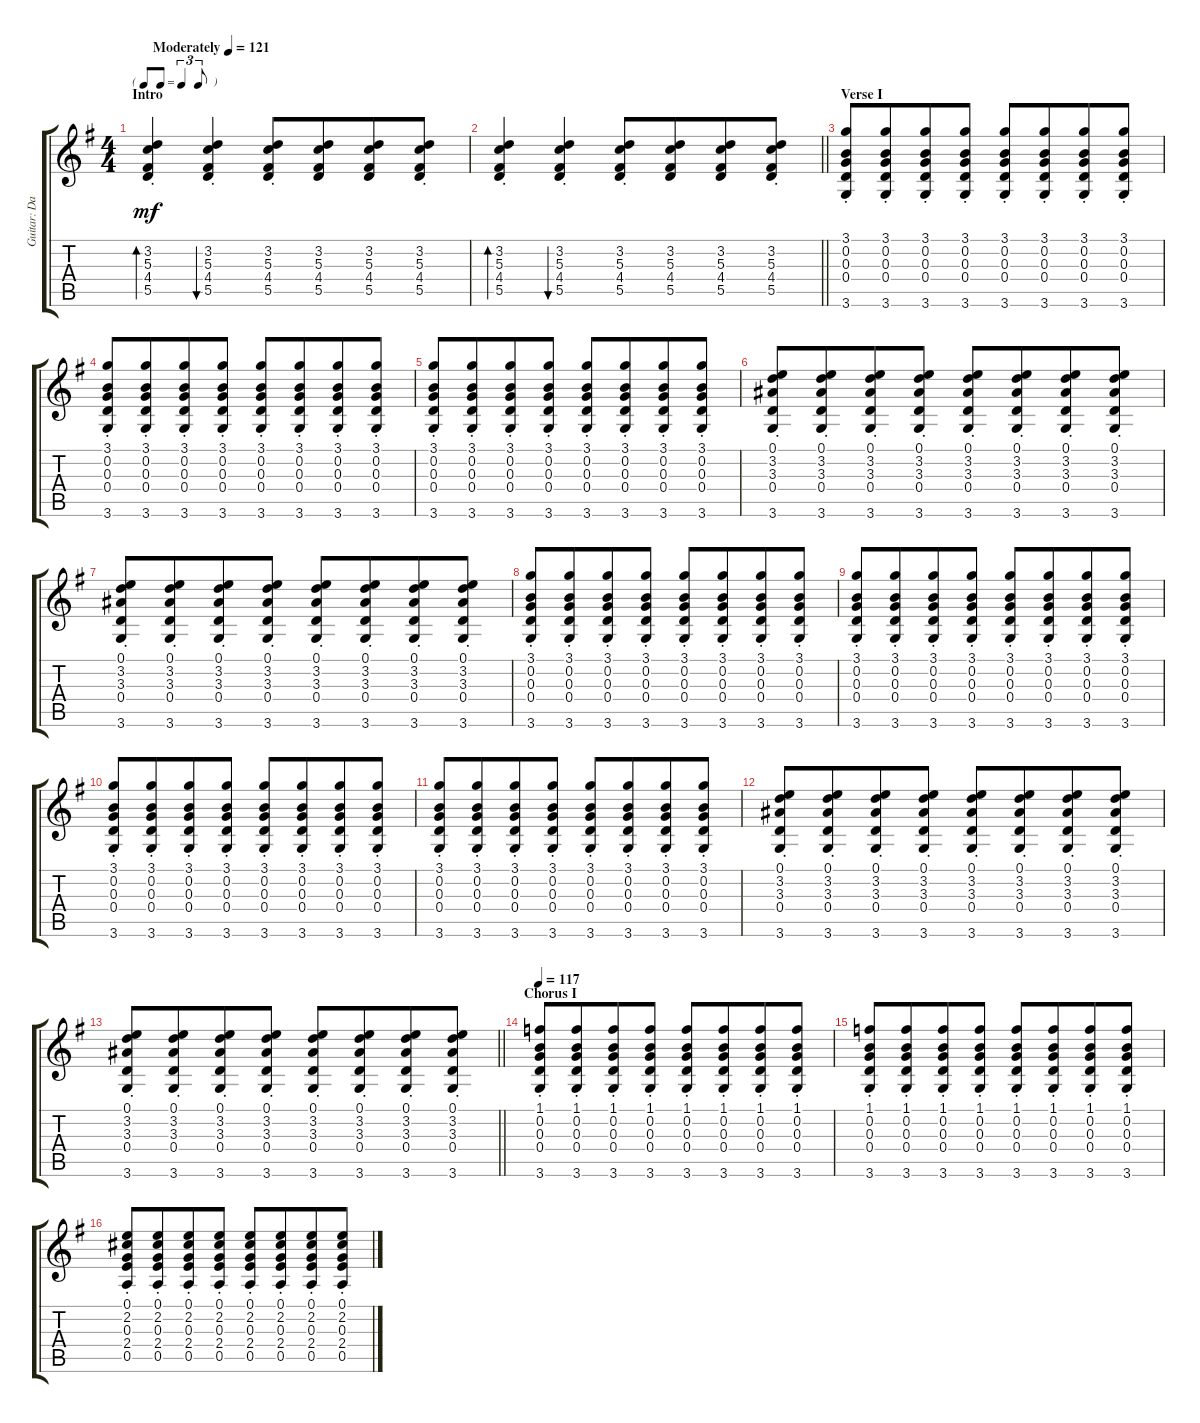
\track ("Guitar: David" "Guitar: Da") {instrument electricguitarjazz}
\staff {score tabs}
\tuning (E4 B3 G3 D3 A2 E2) {hide}
\ts (4 4)
\tf triplet8th
\section ("" "Intro")
\tempo (121 "Moderately")
\tempo 115
\tempo (121 "Moderately")
\clef g2
\ks g
(3.2{st} 5.3{st} 4.4{st} 5.5).4{bd 60 dy mf instrument electricguitarjazz} (3.2{st} 5.3{st} 4.4{st} 5.5).4{bu 60} (3.2{st} 5.3{st} 4.4{st} 5.5).8 (3.2 5.3 4.4 5.5).8{beam merge} (3.2 5.3 4.4 5.5).8 (3.2{st} 5.3{st} 4.4{st} 5.5).8 |
\barLineRight lightlight
(3.2{st} 5.3{st} 4.4{st} 5.5).4{bd 60} (3.2{st} 5.3{st} 4.4{st} 5.5).4{bu 60} (3.2{st} 5.3{st} 4.4{st} 5.5).8 (3.2 5.3 4.4 5.5).8{beam merge} (3.2 5.3 4.4 5.5).8 (3.2{st} 5.3{st} 4.4{st} 5.5).8 |
\section ("" "Verse I")
(3.1{st} 0.2{st} 0.3{st} 0.4{st} 3.6{st}).8 (3.1{st} 0.2{st} 0.3{st} 0.4{st} 3.6{st}).8{beam merge} (3.1{st} 0.2{st} 0.3{st} 0.4{st} 3.6{st}).8 (3.1{st} 0.2{st} 0.3{st} 0.4{st} 3.6{st}).8 (3.1{st} 0.2{st} 0.3{st} 0.4{st} 3.6{st}).8 (3.1{st} 0.2{st} 0.3{st} 0.4{st} 3.6{st}).8{beam merge} (3.1{st} 0.2{st} 0.3{st} 0.4{st} 3.6{st}).8 (3.1{st} 0.2{st} 0.3{st} 0.4{st} 3.6{st}).8 |
(3.1{st} 0.2{st} 0.3{st} 0.4{st} 3.6{st}).8 (3.1{st} 0.2{st} 0.3{st} 0.4{st} 3.6{st}).8{beam merge} (3.1{st} 0.2{st} 0.3{st} 0.4{st} 3.6{st}).8 (3.1{st} 0.2{st} 0.3{st} 0.4{st} 3.6{st}).8 (3.1{st} 0.2{st} 0.3{st} 0.4{st} 3.6{st}).8 (3.1{st} 0.2{st} 0.3{st} 0.4{st} 3.6{st}).8{beam merge} (3.1{st} 0.2{st} 0.3{st} 0.4{st} 3.6{st}).8 (3.1{st} 0.2{st} 0.3{st} 0.4{st} 3.6{st}).8 |
(3.1{st} 0.2{st} 0.3{st} 0.4{st} 3.6{st}).8 (3.1{st} 0.2{st} 0.3{st} 0.4{st} 3.6{st}).8{beam merge} (3.1{st} 0.2{st} 0.3{st} 0.4{st} 3.6{st}).8 (3.1{st} 0.2{st} 0.3{st} 0.4{st} 3.6{st}).8 (3.1{st} 0.2{st} 0.3{st} 0.4{st} 3.6{st}).8 (3.1{st} 0.2{st} 0.3{st} 0.4{st} 3.6{st}).8{beam merge} (3.1{st} 0.2{st} 0.3{st} 0.4{st} 3.6{st}).8 (3.1{st} 0.2{st} 0.3{st} 0.4{st} 3.6{st}).8 |
(0.1 3.2 3.3 0.4 3.6{st}).8 (0.1 3.2 3.3 0.4 3.6{st}).8{beam merge} (0.1 3.2 3.3 0.4 3.6{st}).8 (0.1 3.2 3.3 0.4 3.6{st}).8 (0.1 3.2 3.3 0.4 3.6{st}).8 (0.1 3.2 3.3 0.4 3.6{st}).8{beam merge} (0.1 3.2 3.3 0.4 3.6{st}).8 (0.1 3.2 3.3 0.4 3.6{st}).8 |
(0.1 3.2 3.3 0.4 3.6{st}).8 (0.1 3.2 3.3 0.4 3.6{st}).8{beam merge} (0.1 3.2 3.3 0.4 3.6{st}).8 (0.1 3.2 3.3 0.4 3.6{st}).8 (0.1 3.2 3.3 0.4 3.6{st}).8 (0.1 3.2 3.3 0.4 3.6{st}).8{beam merge} (0.1 3.2 3.3 0.4 3.6{st}).8 (0.1 3.2 3.3 0.4 3.6{st}).8 |
(3.1{st} 0.2{st} 0.3{st} 0.4{st} 3.6{st}).8 (3.1{st} 0.2{st} 0.3{st} 0.4{st} 3.6{st}).8{beam merge} (3.1{st} 0.2{st} 0.3{st} 0.4{st} 3.6{st}).8 (3.1{st} 0.2{st} 0.3{st} 0.4{st} 3.6{st}).8 (3.1{st} 0.2{st} 0.3{st} 0.4{st} 3.6{st}).8 (3.1{st} 0.2{st} 0.3{st} 0.4{st} 3.6{st}).8{beam merge} (3.1{st} 0.2{st} 0.3{st} 0.4{st} 3.6{st}).8 (3.1{st} 0.2{st} 0.3{st} 0.4{st} 3.6{st}).8 |
(3.1{st} 0.2{st} 0.3{st} 0.4{st} 3.6{st}).8 (3.1{st} 0.2{st} 0.3{st} 0.4{st} 3.6{st}).8{beam merge} (3.1{st} 0.2{st} 0.3{st} 0.4{st} 3.6{st}).8 (3.1{st} 0.2{st} 0.3{st} 0.4{st} 3.6{st}).8 (3.1{st} 0.2{st} 0.3{st} 0.4{st} 3.6{st}).8 (3.1{st} 0.2{st} 0.3{st} 0.4{st} 3.6{st}).8{beam merge} (3.1{st} 0.2{st} 0.3{st} 0.4{st} 3.6{st}).8 (3.1{st} 0.2{st} 0.3{st} 0.4{st} 3.6{st}).8 |
(3.1{st} 0.2{st} 0.3{st} 0.4{st} 3.6{st}).8 (3.1{st} 0.2{st} 0.3{st} 0.4{st} 3.6{st}).8{beam merge} (3.1{st} 0.2{st} 0.3{st} 0.4{st} 3.6{st}).8 (3.1{st} 0.2{st} 0.3{st} 0.4{st} 3.6{st}).8 (3.1{st} 0.2{st} 0.3{st} 0.4{st} 3.6{st}).8 (3.1{st} 0.2{st} 0.3{st} 0.4{st} 3.6{st}).8{beam merge} (3.1{st} 0.2{st} 0.3{st} 0.4{st} 3.6{st}).8 (3.1{st} 0.2{st} 0.3{st} 0.4{st} 3.6{st}).8 |
(3.1{st} 0.2{st} 0.3{st} 0.4{st} 3.6{st}).8 (3.1{st} 0.2{st} 0.3{st} 0.4{st} 3.6{st}).8{beam merge} (3.1{st} 0.2{st} 0.3{st} 0.4{st} 3.6{st}).8 (3.1{st} 0.2{st} 0.3{st} 0.4{st} 3.6{st}).8 (3.1{st} 0.2{st} 0.3{st} 0.4{st} 3.6{st}).8 (3.1{st} 0.2{st} 0.3{st} 0.4{st} 3.6{st}).8{beam merge} (3.1{st} 0.2{st} 0.3{st} 0.4{st} 3.6{st}).8 (3.1{st} 0.2{st} 0.3{st} 0.4{st} 3.6{st}).8 |
(0.1 3.2 3.3 0.4 3.6{st}).8 (0.1 3.2 3.3 0.4 3.6{st}).8{beam merge} (0.1 3.2 3.3 0.4 3.6{st}).8 (0.1 3.2 3.3 0.4 3.6{st}).8 (0.1 3.2 3.3 0.4 3.6{st}).8 (0.1 3.2 3.3 0.4 3.6{st}).8{beam merge} (0.1 3.2 3.3 0.4 3.6{st}).8 (0.1 3.2 3.3 0.4 3.6{st}).8 |
\barLineRight lightlight
(0.1 3.2 3.3 0.4 3.6{st}).8 (0.1 3.2 3.3 0.4 3.6{st}).8{beam merge} (0.1 3.2 3.3 0.4 3.6{st}).8 (0.1 3.2 3.3 0.4 3.6{st}).8 (0.1 3.2 3.3 0.4 3.6{st}).8 (0.1 3.2 3.3 0.4 3.6{st}).8{beam merge} (0.1 3.2 3.3 0.4 3.6{st}).8 (0.1 3.2 3.3 0.4 3.6{st}).8 |
\section ("" "Chorus I")
\tempo 117
(1.1{st} 0.2{st} 0.3{st} 0.4{st} 3.6{st}).8 (1.1{st} 0.2{st} 0.3{st} 0.4{st} 3.6{st}).8{beam merge} (1.1{st} 0.2{st} 0.3{st} 0.4{st} 3.6{st}).8 (1.1{st} 0.2{st} 0.3{st} 0.4{st} 3.6{st}).8 (1.1{st} 0.2{st} 0.3{st} 0.4{st} 3.6{st}).8 (1.1{st} 0.2{st} 0.3{st} 0.4{st} 3.6{st}).8{beam merge} (1.1{st} 0.2{st} 0.3{st} 0.4{st} 3.6{st}).8 (1.1{st} 0.2{st} 0.3{st} 0.4{st} 3.6{st}).8 |
(1.1{st} 0.2{st} 0.3{st} 0.4{st} 3.6{st}).8 (1.1{st} 0.2{st} 0.3{st} 0.4{st} 3.6{st}).8{beam merge} (1.1{st} 0.2{st} 0.3{st} 0.4{st} 3.6{st}).8 (1.1{st} 0.2{st} 0.3{st} 0.4{st} 3.6{st}).8 (1.1{st} 0.2{st} 0.3{st} 0.4{st} 3.6{st}).8 (1.1{st} 0.2{st} 0.3{st} 0.4{st} 3.6{st}).8{beam merge} (1.1{st} 0.2{st} 0.3{st} 0.4{st} 3.6{st}).8 (1.1{st} 0.2{st} 0.3{st} 0.4{st} 3.6{st}).8 |
(0.1{st} 2.2{st} 0.3{st} 2.4{st} 0.5{st}).8 (0.1{st} 2.2{st} 0.3{st} 2.4{st} 0.5{st}).8{beam merge} (0.1{st} 2.2{st} 0.3{st} 2.4{st} 0.5{st}).8 (0.1{st} 2.2{st} 0.3{st} 2.4{st} 0.5{st}).8 (0.1{st} 2.2{st} 0.3{st} 2.4{st} 0.5{st}).8 (0.1{st} 2.2{st} 0.3{st} 2.4{st} 0.5{st}).8{beam merge} (0.1{st} 2.2{st} 0.3{st} 2.4{st} 0.5{st}).8 (0.1{st} 2.2{st} 0.3{st} 2.4{st} 0.5{st}).8
